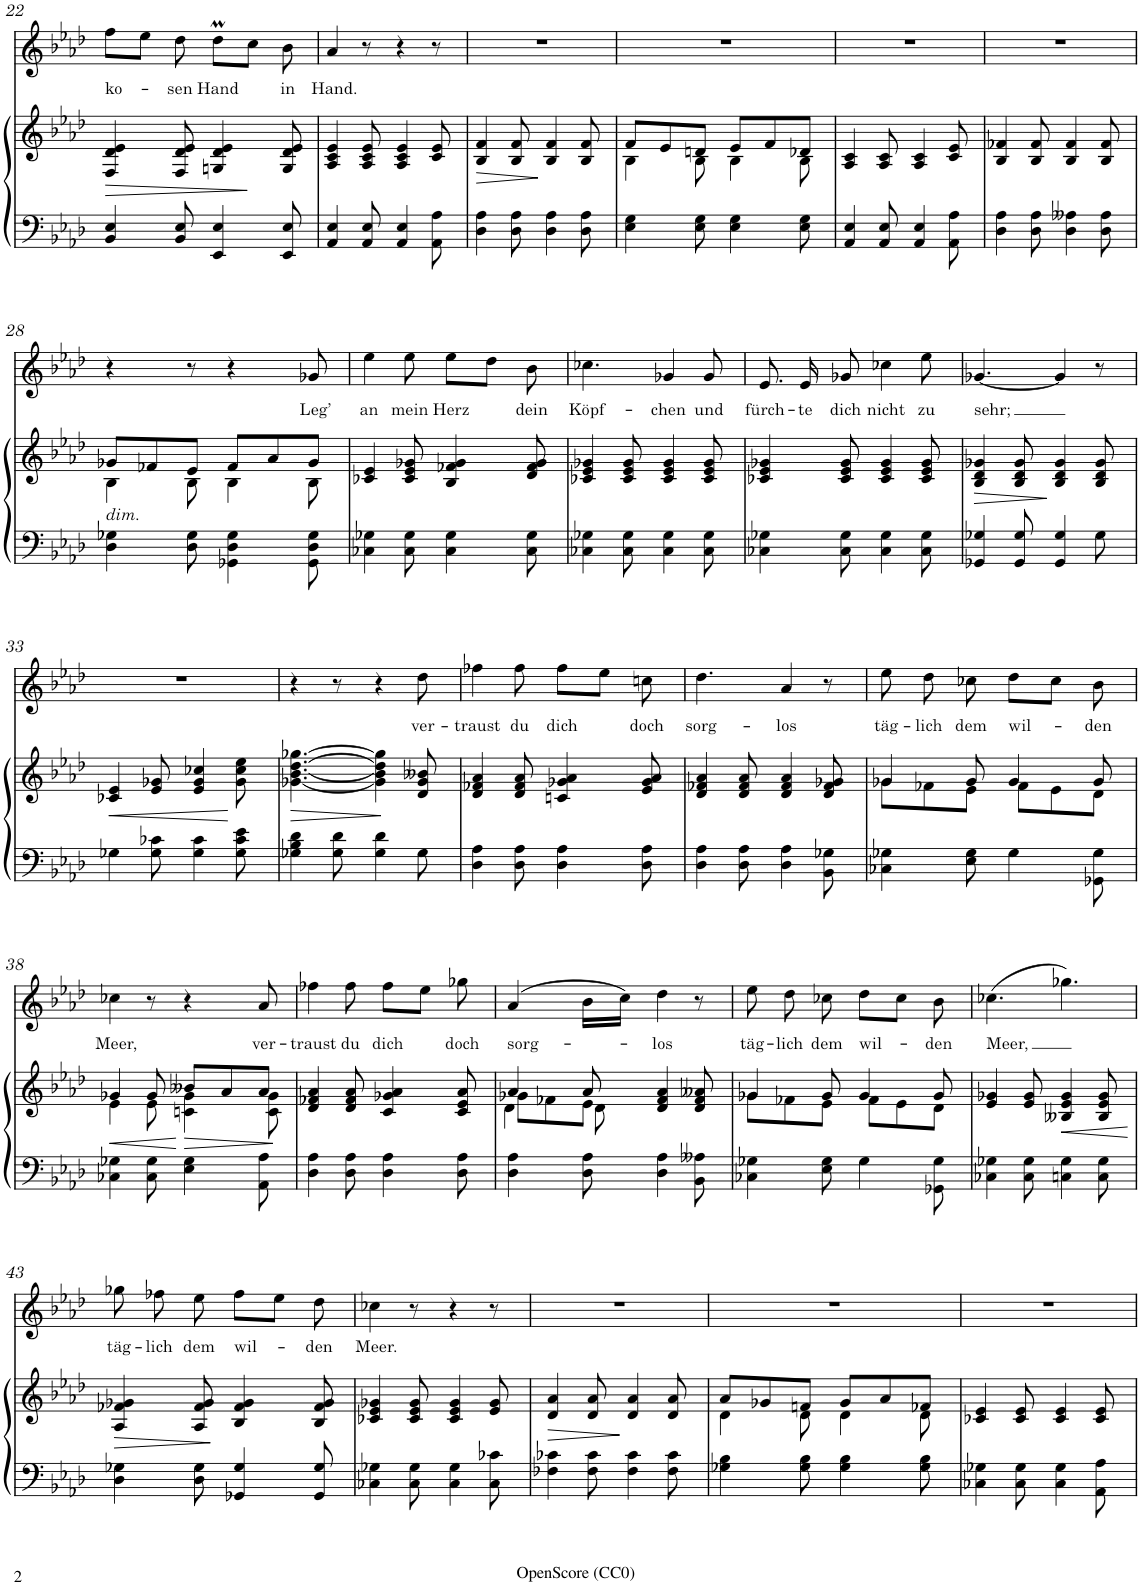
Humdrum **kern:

**kern	**kern	**dynam	**kern	**text
*part2	*part2	*part2	*part1	*part1
*staff3	*staff2	*staff2/3	*staff1	*staff1
*I"Piano	*	*	*I"Voice	*
*I'Pno	*	*	*	*
!!LO:PB:g=z
*clefF4	*clefG2	*	*clefG2	*
*k[b-e-a-d-]	*k[b-e-a-d-]	*	*k[b-e-a-d-]	*
*M6/8	*M6/8	*	*M6/8	*
=22	=22	=22	=22	=22
!	!	!LO:HP:b	!	!LO:LY:b
4BB-/ 4E-/	4F/ 4d-/ 4e-/	>	8ff\L	ko-
.	.	.	8ee-\J	.
!	!	!	!	!LO:LY:b
8BB-/ 8E-/	8F/ 8d-/ 8e-/	.	8dd-\	-sen
!	!	!	!	!LO:LY:b
4EE-/ 4E-/	4Gn/ 4d-/ 4e-/	.	8dd-M\L	Hand
.	.	.	8cc\J	.
!	!	!	!	!LO:LY:b
8EE-/ 8E-/	8G/ 8d-/ 8e-/	]	8b-\	in
=23	=23	=23	=23	=23
!	!	!	!	!LO:LY:b
4AA-/ 4E-/	4A-/ 4c/ 4e-/	.	4a-/	Hand.
8AA-/ 8E-/	8A-/ 8c/ 8e-/	.	8r	.
4AA-/ 4E-/	4A-/ 4c/ 4e-/	.	4r	.
8AA-\ 8A-\	8c/ 8e-/	.	8r	.
=24	=24	=24	=24	=24
!	!	!LO:HP:b	!	!
4D-\ 4A-\	4B-/ 4f/	>	2.r	.
8D-\ 8A-\	8B-/ 8f/	.	.	.
4D-\ 4A-\	4B-/ 4f/	]	.	.
8D-\ 8A-\	8B-/ 8f/	.	.	.
=25	=25	=25	=25	=25
*	*^	*	*	*
4E-\ 4G\	8f/L	4B-\	.	2.r	.
.	8e-/	.	.	.	.
8E-\ 8G\	8dn/J	8B-\	.	.	.
4E-\ 4G\	8e-/L	4B-\	.	.	.
.	8f/	.	.	.	.
8E-\ 8G\	8d-X/J	8B-\	.	.	.
*	*v	*v	*	*	*
=26	=26	=26	=26	=26
4AA-/ 4E-/	4A-/ 4c/	.	2.r	.
8AA-/ 8E-/	8A-/ 8c/	.	.	.
4AA-/ 4E-/	4A-/ 4c/	.	.	.
8AA-\ 8A-\	8c/ 8e-/	.	.	.
=27	=27	=27	=27	=27
4D-\ 4A-\	4B-/ 4f-X/	.	2.r	.
8D-\ 8A-\	8B-/ 8f-/	.	.	.
4D-\ 4A--X\	4B-/ 4f-/	.	.	.
8D-\ 8A--\	8B-/ 8f-/	.	.	.
!!LO:LB:g=z
=28	=28	=28	=28	=28
*	*^	*	*	*
!	!LO:TX:b:i:t=dim.	!	!	!	!
4D-\ 4G-X\	8g-X/L	4B-\	.	4r	.
.	8f-X/	.	.	.	.
8D-\ 8G-\	8e-/J	8B-\	.	8r	.
4GG-X\ 4D-\ 4G-\	8f-/L	4B-\	.	4r	.
.	8a-/	.	.	.	.
!	!	!	!	!	!LO:LY:b
8GG-\ 8D-\ 8G-\	8g-/J	8B-\	.	8g-X/	Leg’
=29	=29	=29	=29	=29	=29
!	!	!	!	!	!LO:LY:b
*	*v	*v	*	*	*
4C-X\ 4G-X\	4c-X/ 4e-/	.	4ee-\	an
!	!	!	!	!LO:LY:b
8C-\ 8G-\	8c-/ 8e-/ 8g-X/	.	8ee-\	mein
!	!	!	!	!LO:LY:b
4C-\ 4G-\	4B-/ 4f-X/ 4g-/	.	8ee-\L	Herz
.	.	.	8dd-\J	.
!	!	!	!	!LO:LY:b
8C-\ 8G-\	8d-/ 8f-/ 8g-/	.	8b-\	dein
=30	=30	=30	=30	=30
!	!	!	!	!LO:LY:b
4C-X\ 4G-X\	4c-X/ 4e-/ 4g-X/	.	4.cc-X\	Köpf-
8C-\ 8G-\	8c-/ 8e-/ 8g-/	.	.	.
!	!	!	!	!LO:LY:b
4C-\ 4G-\	4c-/ 4e-/ 4g-/	.	4g-X/	-chen
!	!	!	!	!LO:LY:b
8C-\ 8G-\	8c-/ 8e-/ 8g-/	.	8g-/	und
=31	=31	=31	=31	=31
!	!	!	!	!LO:LY:b
4C-X\ 4G-X\	4c-X/ 4e-/ 4g-X/	.	8.e-/	fürch-
!	!	!	!	!LO:LY:b
.	.	.	16e-/	-te
!	!	!	!	!LO:LY:b
8C-\ 8G-\	8c-/ 8e-/ 8g-/	.	8g-X/	dich
!	!	!	!	!LO:LY:b
4C-\ 4G-\	4c-/ 4e-/ 4g-/	.	4cc-X\	nicht
!	!	!	!	!LO:LY:b
8C-\ 8G-\	8c-/ 8e-/ 8g-/	.	8ee-\	zu
=32	=32	=32	=32	=32
!	!	!LO:HP:b	!	!LO:LY:b
4GG-X/ 4G-X/	4B-/ 4d-/ 4g-X/	>	[4.g-X/	sehr;
8GG-/ 8G-/	8B-/ 8d-/ 8g-/	.	.	.
4GG-/ 4G-/	4B-/ 4d-/ 4g-/	]	4g-/]	.
8G-\	8B-/ 8d-/ 8g-/	.	8r	.
!!LO:LB:g=z
=33	=33	=33	=33	=33
!	!	!LO:HP:b	!	!
4G-X\	4c-X/ 4e-/	<	2.r	.
8G-\ 8c-X\	8e-/ 8g-X/	.	.	.
4G-\ 4c-\	4e-/ 4g-/ 4cc-X/	.	.	.
8G-\ 8c-\ 8e-\	8g-\ 8cc-\ 8ee-\	[	.	.
=34	=34	=34	=34	=34
!	!	!LO:HP:b	!	!
4G-X\ 4B-\ 4d-\	[4.g-X\ [<4.b-\ [4.dd-\ [4.gg-X\	>	4r	.
8G-\ 8d-\	.	.	8r	.
4G-\ 4d-\	4g-\] 4b-\] 4dd-\] 4gg-\]	]	4r	.
!	!	!	!	!LO:LY:b
8G-\	8d-/ 8g-/ 8b--X/	.	8dd-\	ver-
=35	=35	=35	=35	=35
!	!	!	!	!LO:LY:b
4D-\ 4A-\	4d-/ 4f-X/ 4a-/	.	4ff-X\	-traust
!	!	!	!	!LO:LY:b
8D-\ 8A-\	8d-/ 8f-/ 8a-/	.	8ff-\	du
!	!	!	!	!LO:LY:b
4D-\ 4A-\	4cn/ 4g-X/ 4a-/	.	8ff-\L	dich
.	.	.	8ee-\J	.
!	!	!	!	!LO:LY:b
8D-\ 8A-\	8e-/ 8g-/ 8a-/	.	8ccn\	doch
=36	=36	=36	=36	=36
!	!	!	!	!LO:LY:b
4D-\ 4A-\	4d-/ 4f-X/ 4a-/	.	4.dd-\	sorg-
8D-\ 8A-\	8d-/ 8f-/ 8a-/	.	.	.
!	!	!	!	!LO:LY:b
4D-\ 4A-\	4d-/ 4f-/ 4a-/	.	4a-/	-los
8BB-\ 8G-X\	8d-/ 8f-/ 8g-X/	.	8r	.
=37	=37	=37	=37	=37
*	*^	*	*	*
!	!	!	!	!	!LO:LY:b
4C-X\ 4G-X\	4g-X/	8g-\L	.	8ee-\	täg-
!	!	!	!	!	!LO:LY:b
.	.	8f-X\	.	8dd-\	-lich
!	!	!	!	!	!LO:LY:b
8E-\ 8G-\	8g-/	8e-\J	.	8cc-X\	dem
!	!	!	!	!	!LO:LY:b
4G-\	4g-/	8f-\L	.	8dd-\L	wil-
.	.	8e-\	.	8cc-\J	.
!	!	!	!	!	!LO:LY:b
8GG-X\ 8G-\	8g-/	8d-\J	.	8b-\	-den
!!LO:LB:g=z
=38	=38	=38	=38	=38	=38
!	!	!	!LO:HP:b	!	!LO:LY:b
4C-X\ 4G-X\	4g-X/	4e-\	<	4cc-X\	Meer,
8C-\ 8G-\	8g-/	8e-\	.	8r	.
!	!	!	!LO:HP:n=1:b	!	!
4E-\ 4G-\	8b--X/L	4cn\ 4g-\	[ >	4r	.
.	8a-/	.	.	.	.
!	!	!	!	!	!LO:LY:b
8AA-\ 8A-\	8a-/J	8c\ 8g-\	.	8a-/	ver-
*	*v	*v	*	*	*
.	.	]	.	.
=39	=39	=39	=39	=39
!	!	!	!	!LO:LY:b
4D-\ 4A-\	4d-/ 4f-X/ 4a-/	.	4ff-X\	-traust
!	!	!	!	!LO:LY:b
8D-\ 8A-\	8d-/ 8f-/ 8a-/	.	8ff-\	du
!	!	!	!	!LO:LY:b
4D-\ 4A-\	4c/ 4g-X/ 4a-/	.	8ff-\L	dich
.	.	.	8ee-\J	.
!	!	!	!	!LO:LY:b
8D-\ 8A-\	8c/ 8e-/ 8a-/	.	8gg-X\	doch
=40	=40	=40	=40	=40
*	*^	*	*	*
*	*	*^	*	*	*
!	!	!	!	!	!	!LO:LY:b
4D-\ 4A-\	4a-/	4d-\	8g-X\L	.	(4a-/	sorg-
.	.	.	8f-X\	.	.	.
8D-\ 8A-\	8a-/	8d-\	8e-\J	.	16b-\LL	.
.	.	.	.	.	16cc\JJ)	.
!	!	!	!	!	!	!LO:LY:b
4D-\ 4A-\	4d-/ 4f-/ 4a-/	4ryy	4ryy	.	4dd-\	-los
8BB-\ 8A--X\	8d-/ 8f-/ 8a--X/	8ryy	8ryy	.	8r	.
=41	=41	=41	=41	=41	=41	=41
!	!	!	!	!	!	!LO:LY:b
*	*	*v	*v	*	*	*
4C-X\ 4G-X\	4g-X/	8g-\L	.	8ee-\	täg-
!	!	!	!	!	!LO:LY:b
.	.	8f-X\	.	8dd-\	-lich
!	!	!	!	!	!LO:LY:b
8E-\ 8G-\	8g-/	8e-\J	.	8cc-X\	dem
!	!	!	!	!	!LO:LY:b
4G-\	4g-/	8f-\L	.	8dd-\L	wil-
.	.	8e-\	.	8cc-\J	.
!	!	!	!	!	!LO:LY:b
8GG-X\ 8G-\	8g-/	8d-\J	.	8b-\	-den
=42	=42	=42	=42	=42	=42
!	!	!	!	!	!LO:LY:b
*	*v	*v	*	*	*
4C-X\ 4G-X\	4e-/ 4g-X/	.	(4.cc-X\	Meer,
8C-\ 8G-\	8e-/ 8g-/	.	.	.
!	!	!LO:HP:b	!	!
4Cn\ 4G-\	4B--X/ 4e-/ 4g-/	<	4.gg-X\)	.
8C\ 8G-\	8B--/ 8e-/ 8g-/	.	.	.
.	.	[	.	.
!!LO:LB:g=z
=43	=43	=43	=43	=43
!	!	!LO:HP:b	!	!LO:LY:b
4D-\ 4G-X\	4A-/ 4f-X/ 4g-X/	>	8gg-X\	täg-
!	!	!	!	!LO:LY:b
.	.	.	8ff-X\	-lich
!	!	!	!	!LO:LY:b
8D-\ 8G-\	8A-/ 8f-/ 8g-/	.	8ee-\	dem
!	!	!	!	!LO:LY:b
4GG-X/ 4G-/	4B-/ 4f-/ 4g-/	]	8ff-\L	wil-
.	.	.	8ee-\J	.
!	!	!	!	!LO:LY:b
8GG-/ 8G-/	8B-/ 8f-/ 8g-/	.	8dd-\	-den
=44	=44	=44	=44	=44
!	!	!	!	!LO:LY:b
4C-X\ 4G-X\	4c-X/ 4e-/ 4g-X/	.	4cc-X\	Meer.
8C-\ 8G-\	8c-/ 8e-/ 8g-/	.	8r	.
4C-\ 4G-\	4c-/ 4e-/ 4g-/	.	4r	.
8C-\ 8c-X\	8e-/ 8g-/	.	8r	.
=45	=45	=45	=45	=45
!	!	!LO:HP:b	!	!
4F-X\ 4c-X\	4d-/ 4a-/	>	2.r	.
8F-\ 8c-\	8d-/ 8a-/	.	.	.
4F-\ 4c-\	4d-/ 4a-/	]	.	.
8F-\ 8c-\	8d-/ 8a-/	.	.	.
=46	=46	=46	=46	=46
*	*^	*	*	*
4G-X\ 4B-\	8a-/L	4d-\	.	2.r	.
.	8g-X/	.	.	.	.
8G-\ 8B-\	8fn/J	8d-\	.	.	.
4G-\ 4B-\	8g-/L	4d-\	.	.	.
.	8a-/	.	.	.	.
8G-\ 8B-\	8f-X/J	8d-\	.	.	.
*	*v	*v	*	*	*
=47	=47	=47	=47	=47
4C-X\ 4G-X\	4c-X/ 4e-/	.	2.r	.
8C-\ 8G-\	8c-/ 8e-/	.	.	.
4C-\ 4G-\	4c-/ 4e-/	.	.	.
8AA-\ 8A-\	8c-/ 8e-/	.	.	.
=	=	=	=	=
*-	*-	*-	*-	*-
